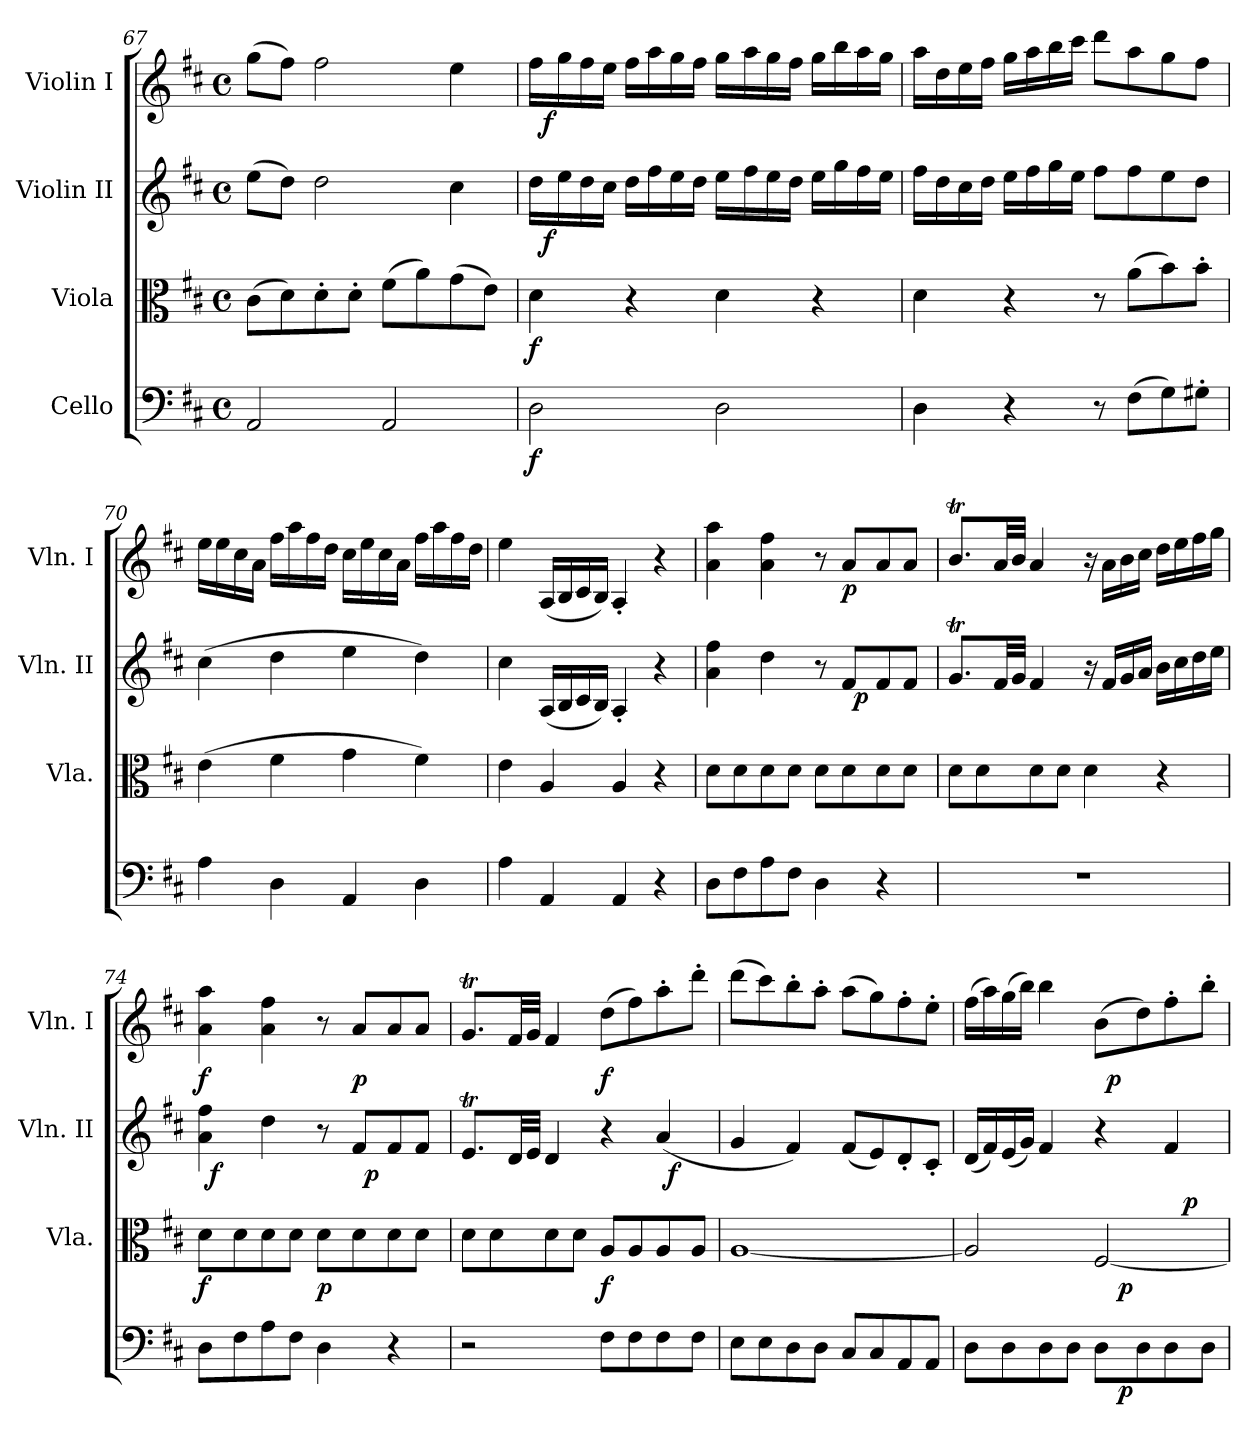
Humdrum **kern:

**kern	**dynam	**kern	**dynam	**kern	**dynam	**kern	**dynam
*part4	*part4	*part3	*part3	*part2	*part2	*part1	*part1
*staff4	*staff4	*staff3	*staff3	*staff2	*staff2	*staff1	*staff1
*I"Cello	*	*I"Viola	*	*I"Violin II	*	*I"Violin I	*
*	*	*I'Vla.	*	*I'Vln. II	*	*I'Vln. I	*
*clefF4	*	*clefC3	*	*clefG2	*	*clefG2	*
*k[f#c#]	*	*k[f#c#]	*	*k[f#c#]	*	*k[f#c#]	*
*D:	*	*D:	*	*D:	*	*D:	*
*M4/4	*	*M4/4	*	*M4/4	*	*M4/4	*
*met(c)	*	*met(c)	*	*met(c)	*	*met(c)	*
=67	=67	=67	=67	=67	=67	=67	=67
2AA/	.	(8c#\L	.	(8ee\L	.	(8gg\L	.
.	.	8d\)	.	8dd\J)	.	8ff#\J)	.
.	.	8d'>\	.	2dd\	.	2ff#\	.
.	.	8d'>\J	.	.	.	.	.
2AA/	.	(8f#\L	.	.	.	.	.
.	.	8a\)	.	.	.	.	.
.	.	(8g\	.	4cc#\	.	4ee\	.
.	.	8e\J)	.	.	.	.	.
=68	=68	=68	=68	=68	=68	=68	=68
!	!LO:DY:b	!	!LO:DY:b	!	!	!	!
*	*	*	*	*^	*	*^	*
2D\	f	4d\	f	16dd\LL	32ryy	.	16ff#\LL	32ryy	.
!	!	!	!	!	!	!LO:DY:b	!	!	!LO:DY:b
.	.	.	.	.	2ryy	f	.	2ryy	f
.	.	.	.	16ee\	.	.	16gg\	.	.
.	.	.	.	16dd\	.	.	16ff#\	.	.
.	.	.	.	16cc#\JJ	.	.	16ee\JJ	.	.
.	.	4r	.	16dd\LL	.	.	16ff#\LL	.	.
.	.	.	.	16ff#\	.	.	16aa\	.	.
.	.	.	.	16ee\	.	.	16gg\	.	.
.	.	.	.	16dd\JJ	.	.	16ff#\JJ	.	.
2D\	.	4d\	.	16ee\LL	.	.	16gg\LL	.	.
.	.	.	.	.	4...ryy	.	.	4...ryy	.
.	.	.	.	16ff#\	.	.	16aa\	.	.
.	.	.	.	16ee\	.	.	16gg\	.	.
.	.	.	.	16dd\JJ	.	.	16ff#\JJ	.	.
.	.	4r	.	16ee\LL	.	.	16gg\LL	.	.
.	.	.	.	16gg\	.	.	16bb\	.	.
.	.	.	.	16ff#\	.	.	16aa\	.	.
.	.	.	.	16ee\JJ	.	.	16gg\JJ	.	.
*	*	*	*	*v	*v	*	*	*	*
*	*	*	*	*	*	*v	*v	*
=69	=69	=69	=69	=69	=69	=69	=69
4D\	.	4d\	.	16ff#\LL	.	16aa\LL	.
.	.	.	.	16dd\	.	16dd\	.
.	.	.	.	16cc#\	.	16ee\	.
.	.	.	.	16dd\JJ	.	16ff#\JJ	.
4r	.	4r	.	16ee\LL	.	16gg\LL	.
.	.	.	.	16ff#\	.	16aa\	.
.	.	.	.	16gg\	.	16bb\	.
.	.	.	.	16ee\JJ	.	16ccc#\JJ	.
8r	.	8r	.	8ff#\L	.	8ddd\L	.
(8F#\L	.	(8a\L	.	8ff#\	.	8aa\	.
8G\)	.	8b\)	.	8ee\	.	8gg\	.
8G#X'>\J	.	8b'>\J	.	8dd\J	.	8ff#\J	.
=70	=70	=70	=70	=70	=70	=70	=70
4A\	.	(4e\	.	(4cc#\	.	16ee\LL	.
.	.	.	.	.	.	16ee\	.
.	.	.	.	.	.	16cc#\	.
.	.	.	.	.	.	16a\JJ	.
4D\	.	4f#\	.	4dd\	.	16ff#\LL	.
.	.	.	.	.	.	16aa\	.
.	.	.	.	.	.	16ff#\	.
.	.	.	.	.	.	16dd\JJ	.
4AA/	.	4g\	.	4ee\	.	16cc#\LL	.
.	.	.	.	.	.	16ee\	.
.	.	.	.	.	.	16cc#\	.
.	.	.	.	.	.	16a\JJ	.
4D\	.	4f#\)	.	4dd\)	.	16ff#\LL	.
.	.	.	.	.	.	16aa\	.
.	.	.	.	.	.	16ff#\	.
.	.	.	.	.	.	16dd\JJ	.
=71	=71	=71	=71	=71	=71	=71	=71
4A\	.	4e\	.	4cc#\	.	4ee\	.
4AA/	.	4A/	.	(16A/LL	.	(16A/LL	.
.	.	.	.	16B/	.	16B/	.
.	.	.	.	16c#/	.	16c#/	.
.	.	.	.	16B/JJ)	.	16B/JJ)	.
4AA/	.	4A/	.	4A'</	.	4A'</	.
4r	.	4r	.	4r	.	4r	.
=72	=72	=72	=72	=72	=72	=72	=72
*	*	*	*	*^	*	*	*
8D\L	.	8d\L	.	4a\ 4ff#\	2ryy	.	4a\ 4aa\	.
8F#\	.	8d\	.	.	.	.	.	.
8A\	.	8d\	.	4dd\	.	.	4a\ 4ff#\	.
8F#\J	.	8d\J	.	.	.	.	.	.
4D\	.	8d\L	.	8r	8ryy	.	8r	.
!	!	!	!	!	!	!	!	!LO:DY:b
.	.	8d\	.	8f#/L	32ryy	.	8a/L	p
!	!	!	!	!	!	!LO:DY:b	!	!
.	.	.	.	.	4ryy	p	.	.
4r	.	8d\	.	8f#/	.	.	8a/	.
.	.	8d\J	.	8f#/J	.	.	8a/J	.
.	.	.	.	.	16.ryy	.	.	.
*	*	*	*	*v	*v	*	*	*
=73	=73	=73	=73	=73	=73	=73	=73
1r	.	8d\L	.	8.gT/L	.	8.bT/L	.
.	.	8d\	.	.	.	.	.
.	.	.	.	32f#/LL	.	32a/LL	.
.	.	.	.	32g/JJJ	.	32b/JJJ	.
.	.	8d\	.	4f#/	.	4a/	.
.	.	8d\J	.	.	.	.	.
.	.	4d\	.	16r	.	16r	.
.	.	.	.	16f#/LL	.	16a\LL	.
.	.	.	.	16g/	.	16b\	.
.	.	.	.	16a/JJ	.	16cc#\JJ	.
.	.	4r	.	16b\LL	.	16dd\LL	.
.	.	.	.	16cc#\	.	16ee\	.
.	.	.	.	16dd\	.	16ff#\	.
.	.	.	.	16ee\JJ	.	16gg\JJ	.
=74	=74	=74	=74	=74	=74	=74	=74
!	!	!	!LO:DY:b	!	!	!	!LO:DY:b
*	*	*	*	*^	*	*	*
*	*	*	*	*	*^	*	*	*
8D\L	.	8d\L	f	4a\ 4ff#\	32ryy	2ryy	.	4a\ 4aa\	f
!	!	!	!	!	!	!	!LO:DY:b	!	!
.	.	.	.	.	2ryy	.	f	.	.
8F#\	.	8d\	.	.	.	.	.	.	.
8A\	.	8d\	.	4dd\	.	.	.	4a\ 4ff#\	.
8F#\J	.	8d\J	.	.	.	.	.	.	.
!	!	!	!LO:DY:b	!	!	!	!	!	!
4D\	.	8d\L	p	8r	.	8ryy	.	8r	.
.	.	.	.	.	4...ryy	.	.	.	.
!	!	!	!	!	!	!	!	!	!LO:DY:b
.	.	8d\	.	8f#/L	.	32ryy	.	8a/L	p
!	!	!	!	!	!	!	!LO:DY:b	!	!
.	.	.	.	.	.	4ryy	p	.	.
4r	.	8d\	.	8f#/	.	.	.	8a/	.
.	.	8d\J	.	8f#/J	.	.	.	8a/J	.
.	.	.	.	.	.	16.ryy	.	.	.
*	*	*	*	*	*v	*v	*	*	*
=75	=75	=75	=75	=75	=75	=75	=75	=75
2r	.	8d\L	.	8.eT/L	2ryy	.	8.gT/L	.
.	.	8d\	.	.	.	.	.	.
.	.	.	.	32d/LL	.	.	32f#/LL	.
.	.	.	.	32e/JJJ	.	.	32g/JJJ	.
.	.	8d\	.	4d/	.	.	4f#/	.
.	.	8d\J	.	.	.	.	.	.
!	!	!	!LO:DY:b	!	!	!	!	!LO:DY:b
8F#\L	.	8A/L	f	4r	4ryy	.	(8dd\L	f
8F#\	.	8A/	.	.	.	.	8ff#\)	.
8F#\	.	8A/	.	(4a/	32ryy	.	8aa'>\	.
!	!	!	!	!	!	!LO:DY:b	!	!
.	.	.	.	.	8..ryy	f	.	.
8F#\J	.	8A/J	.	.	.	.	8ddd'>\J	.
*	*	*	*	*v	*v	*	*	*
=76	=76	=76	=76	=76	=76	=76	=76
8E\L	.	[1A	.	4g/	.	(8ddd\L	.
8E\	.	.	.	.	.	8ccc#\)	.
8D\	.	.	.	4f#/)	.	8bb'>\	.
8D\J	.	.	.	.	.	8aa'>\J	.
8C#/L	.	.	.	(8f#/L	.	(8aa\L	.
8C#/	.	.	.	8e/)	.	8gg\)	.
8AA/	.	.	.	8d'</	.	8ff#'>\	.
8AA/J	.	.	.	8c#'</J	.	8ee'>\J	.
=77	=77	=77	=77	=77	=77	=77	=77
*^	*	*^	*	*	*	*^	*
*	*	*	*	*^	*	*	*	*	*	*
8D\L	2ryy	.	2A/]	2ryy	2ryy	.	(16d/LL	.	(16ff#\LL	2ryy	.
.	.	.	.	.	.	.	16f#/)	.	16aa\)	.	.
8D\	.	.	.	.	.	.	(16e/	.	(16gg\	.	.
.	.	.	.	.	.	.	16g/JJ)	.	16bb\JJ)	.	.
8D\	.	.	.	.	.	.	4f#/	.	4bb\	.	.
8D\J	.	.	.	.	.	.	.	.	.	.	.
8D\L	16ryy	.	[2F#/	16ryy	4ryy	.	4r	.	(8b\L	32ryy	.
!	!	!	!	!	!	!	!	!	!	!	!LO:DY:b
.	.	.	.	.	.	.	.	.	.	4...ryy	p
!	!	!LO:DY:b	!	!	!	!LO:DY:b	!	!	!	!	!
.	4..ryy	p	.	4..ryy	.	p	.	.	.	.	.
8D\	.	.	.	.	.	.	.	.	8dd\)	.	.
8D\	.	.	.	.	16ryy	.	4f#/	.	8ff#'>\	.	.
!	!	!	!	!	!	!LO:DY:a	!	!	!	!	!
.	.	.	.	.	8.ryy	p	.	.	.	.	.
8D\J	.	.	.	.	.	.	.	.	8bb'>\J	.	.
*v	*v	*	*	*	*	*	*	*	*v	*v	*
*	*	*v	*v	*v	*	*	*	*	*
=	=	=	=	=	=	=	=
*-	*-	*-	*-	*-	*-	*-	*-
